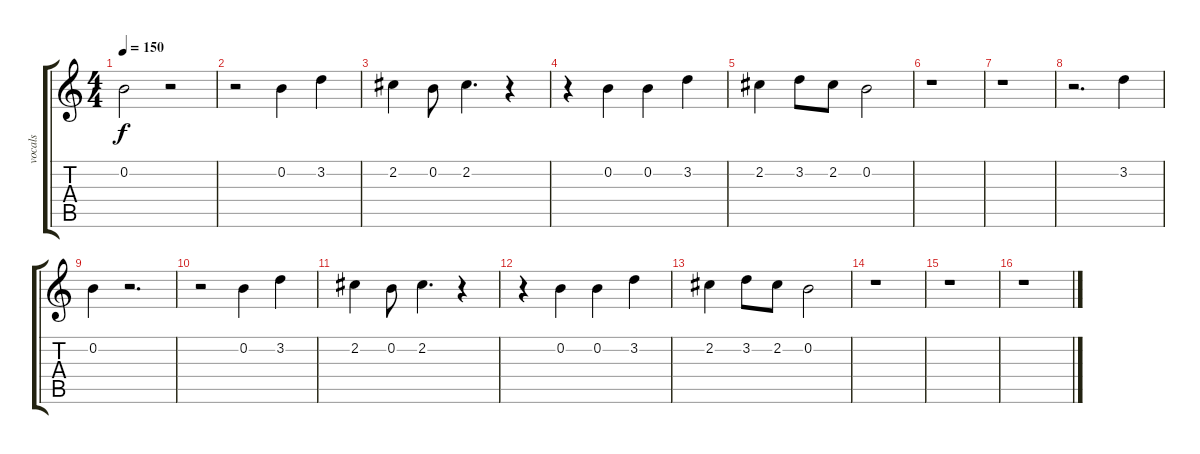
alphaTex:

\track ("vocals" "vocals") {instrument acousticguitarnylon}
\staff {score tabs}
\tuning (E4 B3 G3 D3 A2 E2) {hide}
\ts (4 4)
\tempo 150
\clef g2
\ks c
0.2.2{dy f} r.2 |
r.2 0.2.4 3.2.4 |
2.2.4 0.2.8 2.2.4{d} r.4 |
r.4 0.2.4 0.2.4 3.2.4 |
2.2.4 3.2.8 2.2.8 0.2.2 |
r.1 |
r.1 |
r.2{d} 3.2.4 |
0.2.4 r.2{d} |
r.2 0.2.4 3.2.4 |
2.2.4 0.2.8 2.2.4{d} r.4 |
r.4 0.2.4 0.2.4 3.2.4 |
2.2.4 3.2.8 2.2.8 0.2.2 |
r.1 |
r.1 |
r.1
